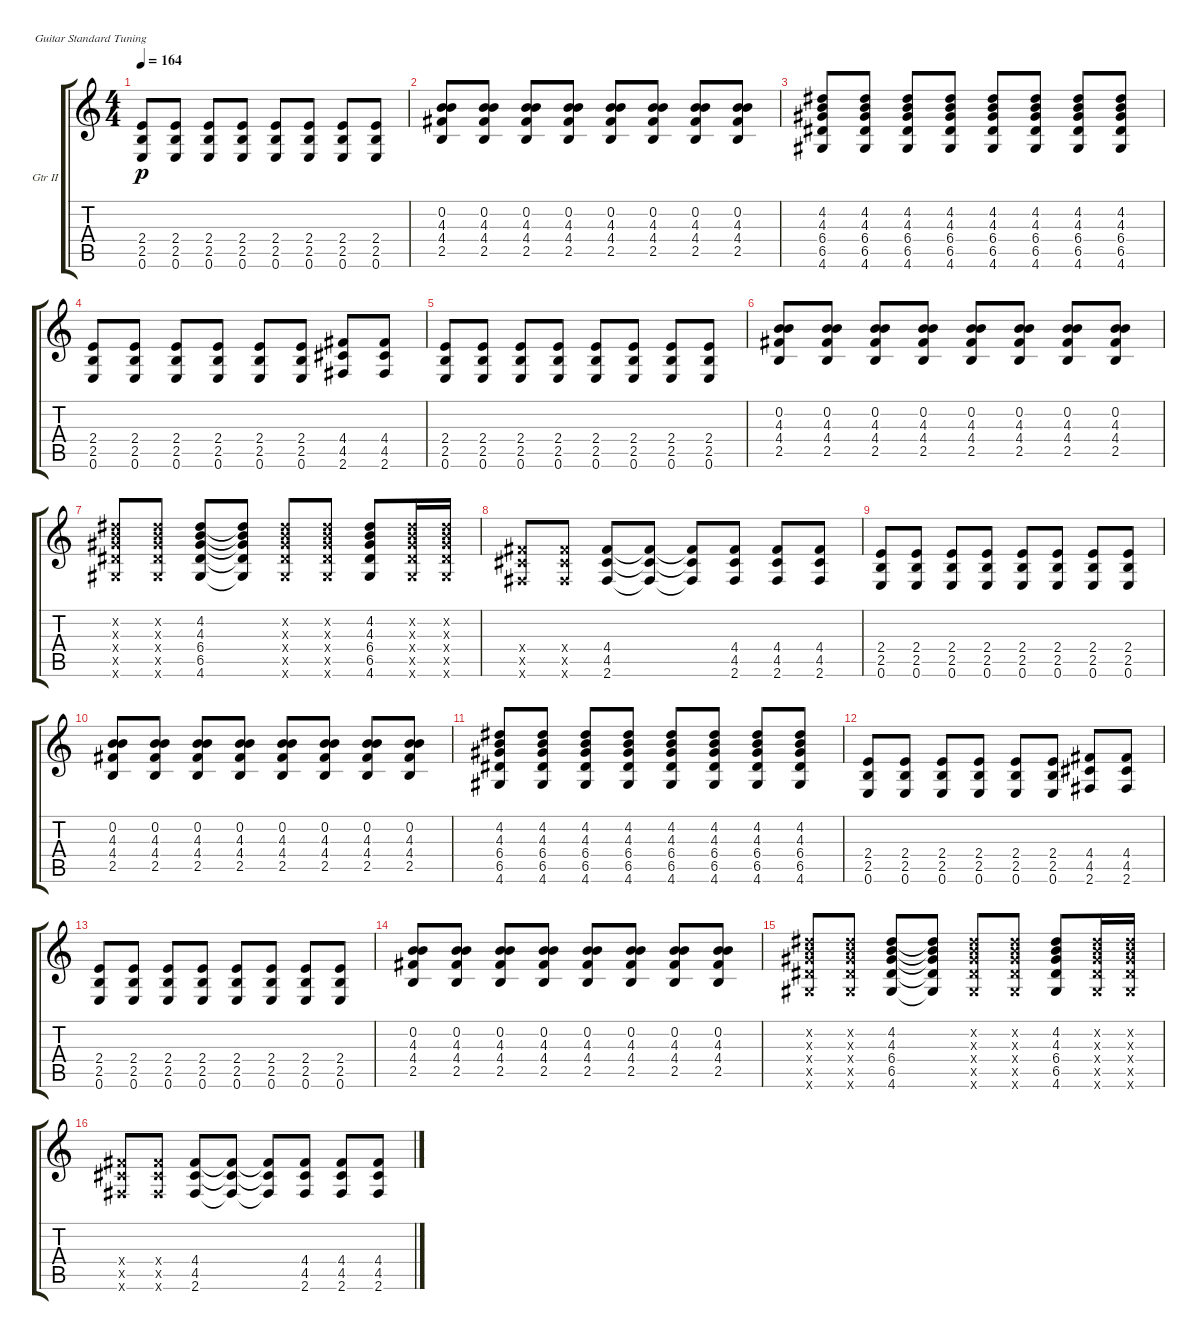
\defaultSystemsLayout 4
\bracketExtendMode groupsimilarinstruments
\firstSystemTrackNameOrientation horizontal
\otherSystemsTrackNameOrientation horizontal
\track ("Guitar II" "Gtr II") {instrument distortionguitar}
\staff {score tabs}
\tuning (E4 B3 G3 D3 A2 E2)
\ts (4 4)
\tempo 164
\clef g2
\ks c
(0.6 2.5 2.4).8{dy p} (0.6 2.5 2.4).8 (0.6 2.5 2.4).8 (0.6 2.5 2.4).8 (0.6 2.5 2.4).8 (0.6 2.5 2.4).8 (0.6 2.5 2.4).8 (0.6 2.5 2.4).8 |
(2.5 4.4 4.3 0.2).8 (2.5 4.4 4.3 0.2).8 (2.5 4.4 4.3 0.2).8 (2.5 4.4 4.3 0.2).8 (2.5 4.4 4.3 0.2).8 (2.5 4.4 4.3 0.2).8 (2.5 4.4 4.3 0.2).8 (2.5 4.4 4.3 0.2).8 |
(4.6 6.5 6.4 4.3 4.2).8 (4.6 6.5 6.4 4.3 4.2).8 (4.6 6.5 6.4 4.3 4.2).8 (4.6 6.5 6.4 4.3 4.2).8 (4.6 6.5 6.4 4.3 4.2).8 (4.6 6.5 6.4 4.3 4.2).8 (4.6 6.5 6.4 4.3 4.2).8 (4.6 6.5 6.4 4.3 4.2).8 |
(0.6 2.5 2.4).8 (0.6 2.5 2.4).8 (0.6 2.5 2.4).8 (0.6 2.5 2.4).8 (0.6 2.5 2.4).8 (0.6 2.5 2.4).8 (2.6 4.5 4.4).8 (2.6 4.5 4.4).8 |
(0.6 2.5 2.4).8 (0.6 2.5 2.4).8 (0.6 2.5 2.4).8 (0.6 2.5 2.4).8 (0.6 2.5 2.4).8 (0.6 2.5 2.4).8 (0.6 2.5 2.4).8 (0.6 2.5 2.4).8 |
(2.5 4.4 4.3 0.2).8 (2.5 4.4 4.3 0.2).8 (2.5 4.4 4.3 0.2).8 (2.5 4.4 4.3 0.2).8 (2.5 4.4 4.3 0.2).8 (2.5 4.4 4.3 0.2).8 (2.5 4.4 4.3 0.2).8 (2.5 4.4 4.3 0.2).8 |
(4.6{x} 6.5{x} 6.4{x} 4.3{x} 4.2{x}).8 (4.6{x} 6.5{x} 6.4{x} 4.3{x} 4.2{x}).8 (4.6 6.5 6.4 4.3 4.2).8 (4.6{t} 6.5{t} 6.4{t} 4.3{t} 4.2{t}).8 (4.6{x} 6.5{x} 6.4{x} 4.3{x} 4.2{x}).8 (4.6{x} 6.5{x} 6.4{x} 4.3{x} 4.2{x}).8 (4.6 6.5 6.4 4.3 4.2).8 (4.6{x} 6.5{x} 6.4{x} 4.3{x} 4.2{x}).16 (4.6{x} 6.5{x} 6.4{x} 4.3{x} 4.2{x}).16 |
(2.6{x} 4.5{x} 4.4{x}).8 (2.6{x} 4.5{x} 4.4{x}).8 (2.6 4.5 4.4).8 (2.6{t} 4.5{t} 4.4{t}).8 (2.6{t} 4.5{t} 4.4{t}).8 (2.6 4.5 4.4).8 (2.6 4.5 4.4).8 (2.6 4.5 4.4).8 |
(0.6 2.5 2.4).8 (0.6 2.5 2.4).8 (0.6 2.5 2.4).8 (0.6 2.5 2.4).8 (0.6 2.5 2.4).8 (0.6 2.5 2.4).8 (0.6 2.5 2.4).8 (0.6 2.5 2.4).8 |
(2.5 4.4 4.3 0.2).8 (2.5 4.4 4.3 0.2).8 (2.5 4.4 4.3 0.2).8 (2.5 4.4 4.3 0.2).8 (2.5 4.4 4.3 0.2).8 (2.5 4.4 4.3 0.2).8 (2.5 4.4 4.3 0.2).8 (2.5 4.4 4.3 0.2).8 |
(4.6 6.5 6.4 4.3 4.2).8 (4.6 6.5 6.4 4.3 4.2).8 (4.6 6.5 6.4 4.3 4.2).8 (4.6 6.5 6.4 4.3 4.2).8 (4.6 6.5 6.4 4.3 4.2).8 (4.6 6.5 6.4 4.3 4.2).8 (4.6 6.5 6.4 4.3 4.2).8 (4.6 6.5 6.4 4.3 4.2).8 |
(0.6 2.5 2.4).8 (0.6 2.5 2.4).8 (0.6 2.5 2.4).8 (0.6 2.5 2.4).8 (0.6 2.5 2.4).8 (0.6 2.5 2.4).8 (2.6 4.5 4.4).8 (2.6 4.5 4.4).8 |
(0.6 2.5 2.4).8 (0.6 2.5 2.4).8 (0.6 2.5 2.4).8 (0.6 2.5 2.4).8 (0.6 2.5 2.4).8 (0.6 2.5 2.4).8 (0.6 2.5 2.4).8 (0.6 2.5 2.4).8 |
(2.5 4.4 4.3 0.2).8 (2.5 4.4 4.3 0.2).8 (2.5 4.4 4.3 0.2).8 (2.5 4.4 4.3 0.2).8 (2.5 4.4 4.3 0.2).8 (2.5 4.4 4.3 0.2).8 (2.5 4.4 4.3 0.2).8 (2.5 4.4 4.3 0.2).8 |
(4.6{x} 6.5{x} 6.4{x} 4.3{x} 4.2{x}).8 (4.6{x} 6.5{x} 6.4{x} 4.3{x} 4.2{x}).8 (4.6 6.5 6.4 4.3 4.2).8 (4.6{t} 6.5{t} 6.4{t} 4.3{t} 4.2{t}).8 (4.6{x} 6.5{x} 6.4{x} 4.3{x} 4.2{x}).8 (4.6{x} 6.5{x} 6.4{x} 4.3{x} 4.2{x}).8 (4.6 6.5 6.4 4.3 4.2).8 (4.6{x} 6.5{x} 6.4{x} 4.3{x} 4.2{x}).16 (4.6{x} 6.5{x} 6.4{x} 4.3{x} 4.2{x}).16 |
(2.6{x} 4.5{x} 4.4{x}).8 (2.6{x} 4.5{x} 4.4{x}).8 (2.6 4.5 4.4).8 (2.6{t} 4.5{t} 4.4{t}).8 (2.6{t} 4.5{t} 4.4{t}).8 (2.6 4.5 4.4).8 (2.6 4.5 4.4).8 (2.6 4.5 4.4).8
